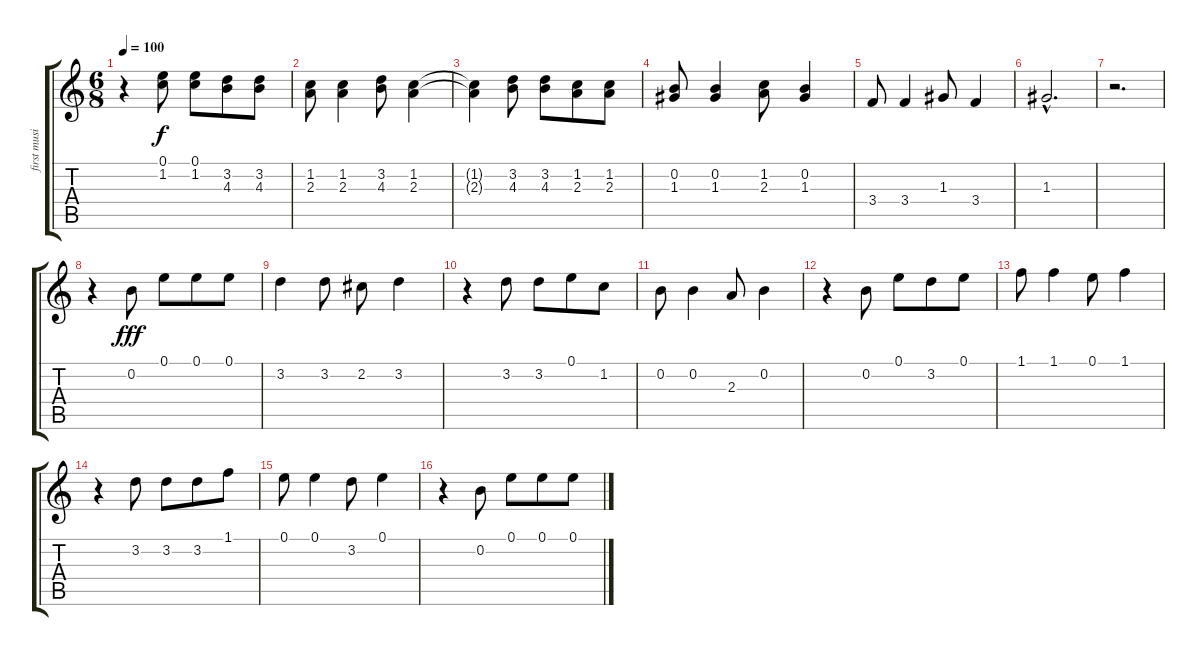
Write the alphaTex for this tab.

\track ("first music + vocal (ebi)" "first musi") {instrument acousticguitarsteel}
\staff {score tabs}
\tuning (E4 B3 G3 D3 A2 E2) {hide}
\ts (6 8)
\tempo 100
\clef g2
\ks c
r.4{dy f} (0.1 1.2).8 (0.1 1.2).8 (3.2 4.3).8 (3.2 4.3).8 |
(1.2 2.3).8 (1.2 2.3).4 (3.2 4.3).8 (1.2 2.3).4 |
(1.2{t} 2.3{t}).4 (3.2 4.3).8 (3.2 4.3).8 (1.2 2.3).8 (1.2 2.3).8 |
(0.2 1.3).8 (0.2 1.3).4 (1.2 2.3).8 (0.2 1.3).4 |
3.4.8 3.4.4 1.3.8 3.4.4 |
1.3{hac}.2{d} |
r.2{d} |
r.4 0.2.8{dy fff} 0.1.8 0.1.8 0.1.8 |
3.2.4 3.2.8 2.2.8 3.2.4 |
r.4 3.2.8 3.2.8 0.1.8 1.2.8 |
0.2.8 0.2.4 2.3.8 0.2.4 |
r.4 0.2.8 0.1.8 3.2.8 0.1.8 |
1.1.8 1.1.4 0.1.8 1.1.4 |
r.4 3.2.8 3.2.8 3.2.8 1.1.8 |
0.1.8 0.1.4 3.2.8 0.1.4 |
r.4 0.2.8 0.1.8 0.1.8 0.1.8
